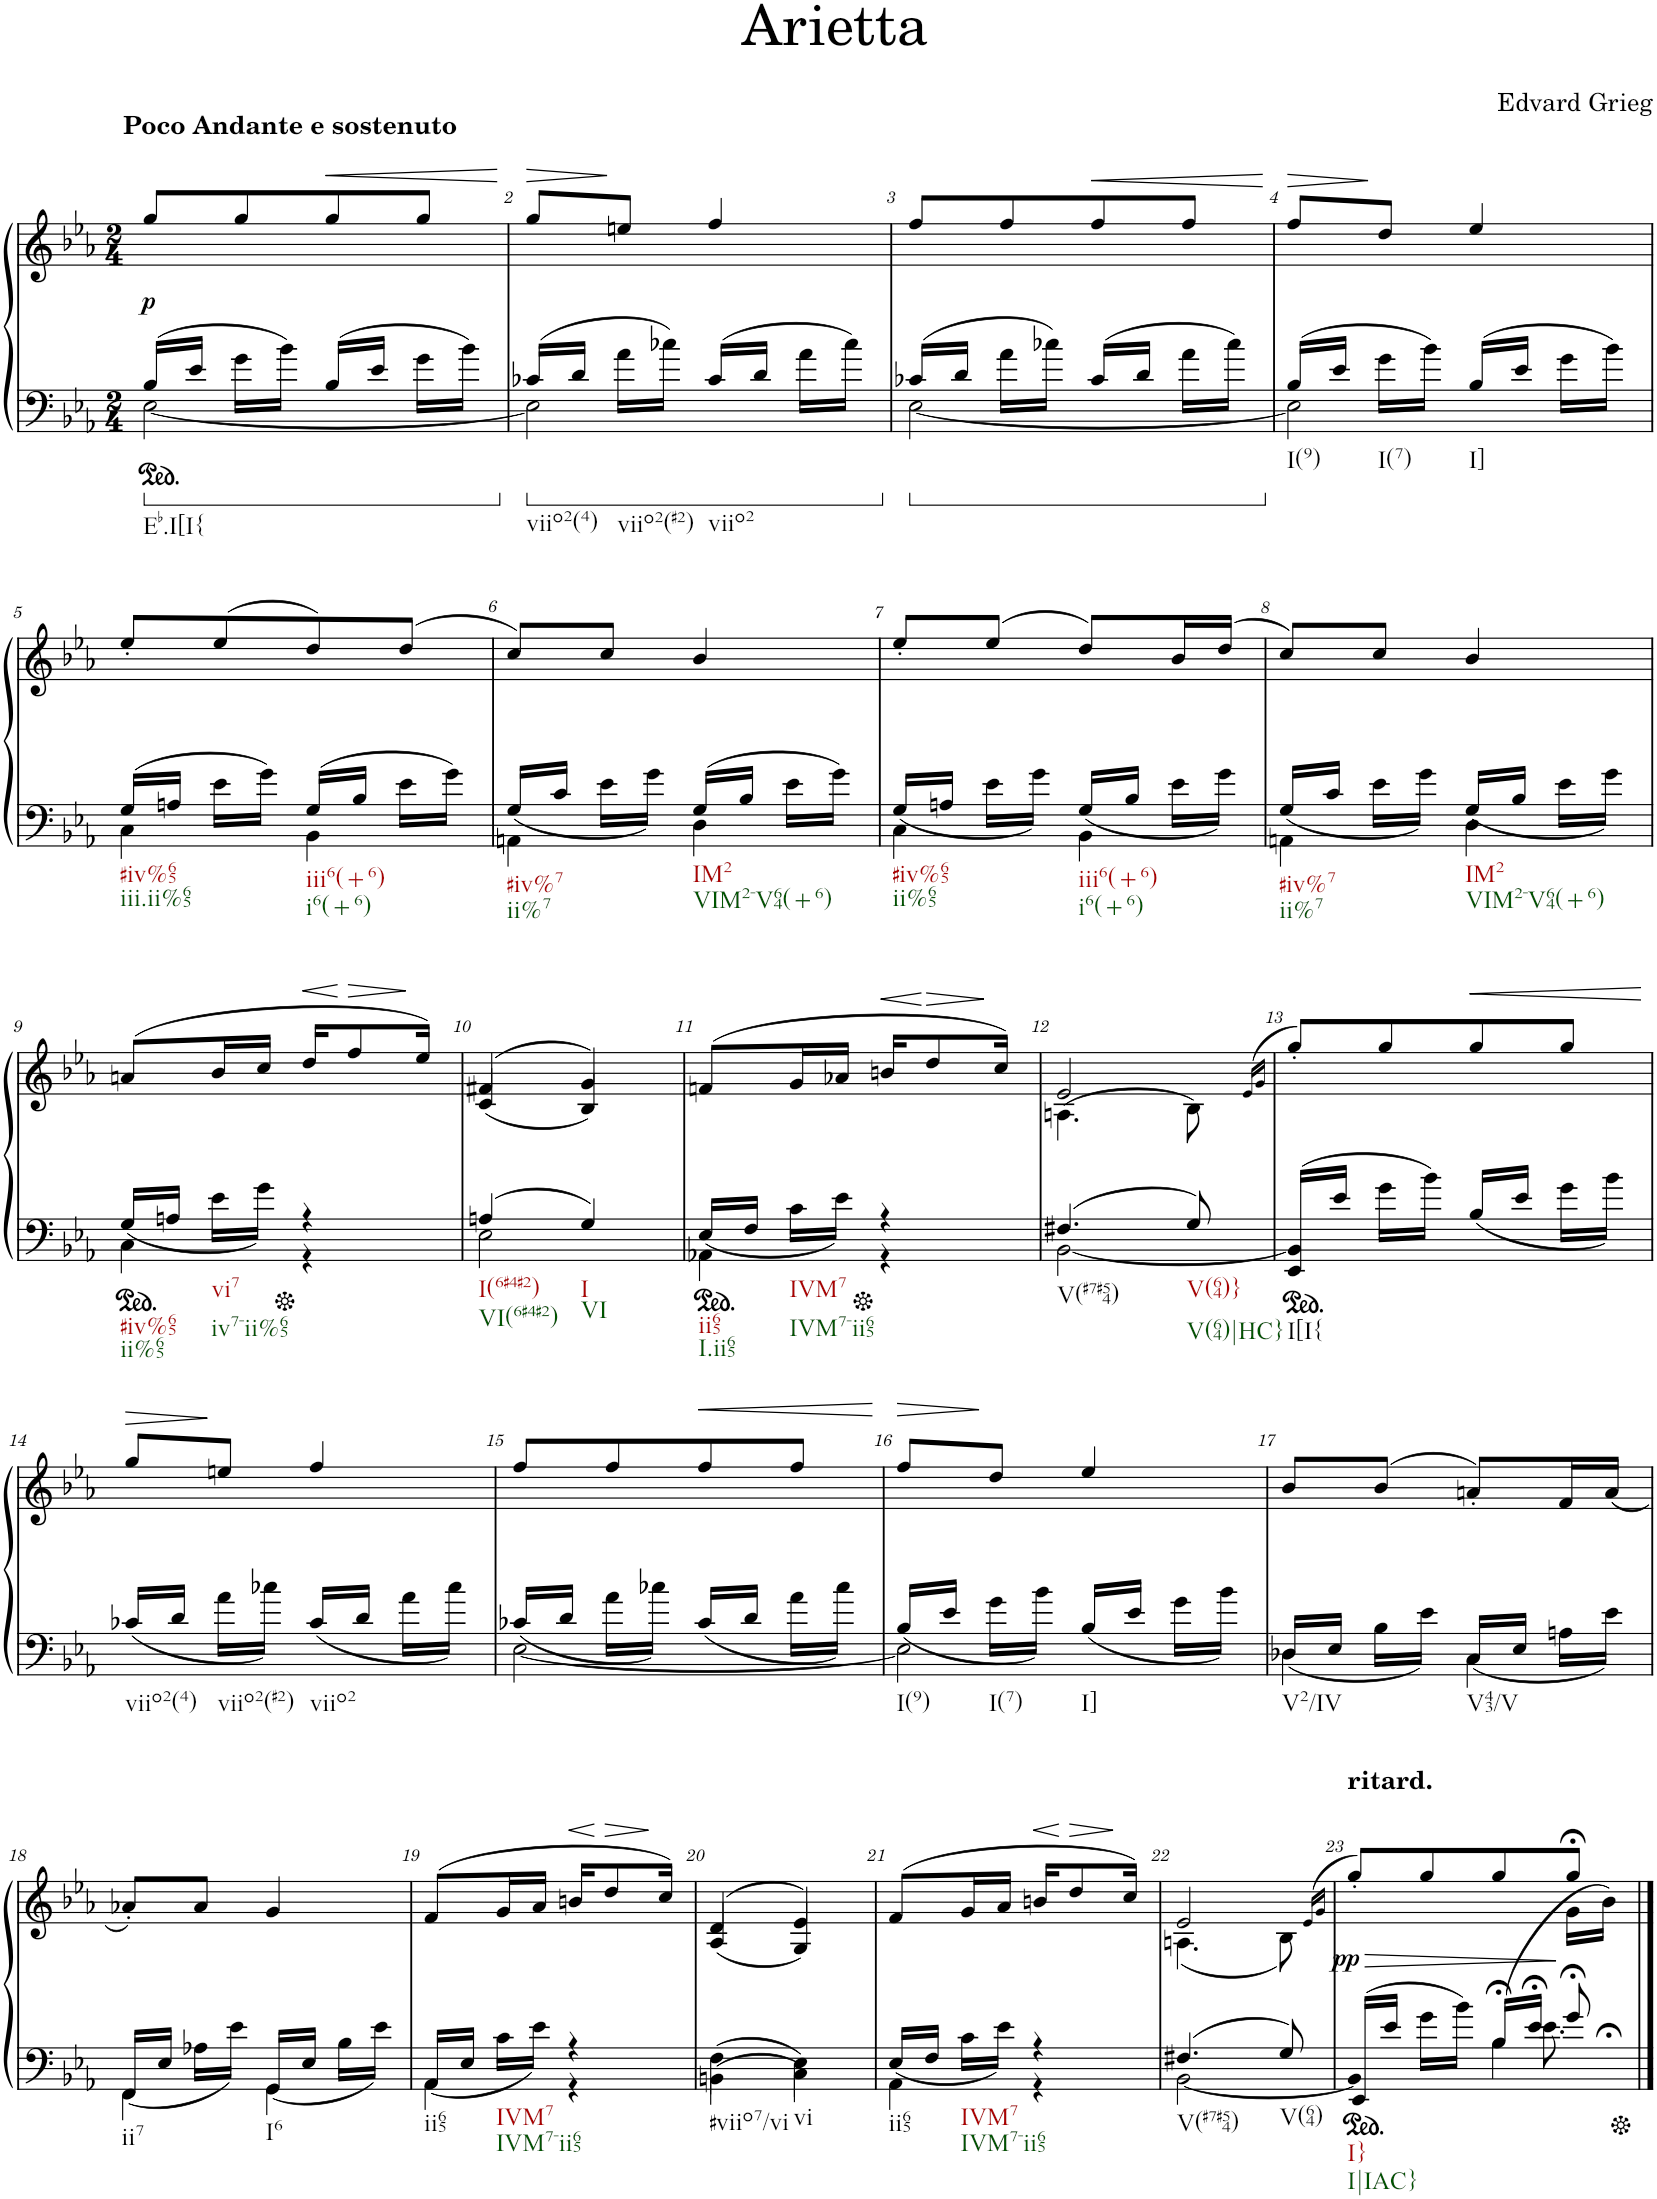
**kern	**kern	**dynam
*part1	*part1	*part1
*staff2	*staff1	*staff1/2
*I"Piano	*	*
*I'Pno	*	*
*clefF4	*clefG2	*
*k[b-e-a-]	*k[b-e-a-]	*
*E-:	*E-:	*
*M2/4	*M2/4	*
=1	=1	=1
*^	*	*
!	!	!LO:TX:a:B:t=Poco Andante e sostenuto	!
!LO:TX:b:t=Eb.I[I{	!	!	!
!	!	!	!LO:DY:b
16B-/LL	[2E-\	8gg/L	p
16e-/JJ	.	.	.
16g\LL	.	8gg/	.
16b-\JJ	.	.	.
!	!	!	!LO:HP:b
16B-/LL	.	8gg/	<
16e-/JJ	.	.	.
16g\LL	.	8gg/J	.
16b-\JJ	.	.	.
*v	*v	*	*
.	.	[
=2	=2	=2
*^	*	*
!LO:TX:b:t=viio2(4)	!	!	!
!	!	!	!LO:HP:b
16c-X/LL	2E-\]	8gg/L	>
16d/JJ	.	.	.
!LO:TX:b:t=viio2(#2)	!	!	!
16a-\LL	.	8een/J	]
16cc-X\JJ	.	.	.
!LO:TX:b:t=viio2	!	!	!
16c-/LL	.	4ff/	.
16d/JJ	.	.	.
16a-\LL	.	.	.
16cc-\JJ	.	.	.
=3	=3	=3	=3
16c-X/LL	[2E-\	8ff/L	.
16d/JJ	.	.	.
16a-\LL	.	8ff/	.
16cc-X\JJ	.	.	.
!	!	!	!LO:HP:b
16c-/LL	.	8ff/	<
16d/JJ	.	.	.
16a-\LL	.	8ff/J	.
16cc-\JJ	.	.	.
*v	*v	*	*
.	.	[
=4	=4	=4
*^	*	*
!LO:TX:b:t=I(9)	!	!	!
!	!	!	!LO:HP:b
16B-/LL	2E-\]	8ff/L	>
16e-/JJ	.	.	.
!LO:TX:b:t=I(7)	!	!	!
16g\LL	.	8dd/J	]
16b-\JJ	.	.	.
!LO:TX:b:t=I]	!	!	!
16B-/LL	.	4ee-/	.
16e-/JJ	.	.	.
16g\LL	.	.	.
16b-\JJ	.	.	.
!!LO:LB:g=z
=5	=5	=5	=5
!LO:TX:b:t=#iv%65	!	!	!
!LO:TX:b:t=iii.ii%65	!	!	!
16G/LL	4C\	8ee-'/L	.
16An/JJ	.	.	.
16e-\LL	.	(>8ee-/	.
16g\JJ	.	.	.
!LO:TX:b:t=iii6(+6)	!	!	!
!LO:TX:b:t=i6(+6)	!	!	!
16G/LL	4BB-\	8dd/)	.
16B-/JJ	.	.	.
16e-\LL	.	(>8dd/J	.
16g\JJ	.	.	.
=6	=6	=6	=6
!LO:TX:b:t=#iv%7	!	!	!
!LO:TX:b:t=ii%7	!	!	!
16G/LL	4AAn\	8cc/L)	.
16c/JJ	.	.	.
16e-\LL	.	8cc/J	.
16g\JJ	.	.	.
!LO:TX:b:t=IM2	!	!	!
!LO:TX:b:t=VIM2-V64(+6)	!	!	!
16G/LL	4D\	4b-/	.
16B-/JJ	.	.	.
16e-\LL	.	.	.
16g\JJ	.	.	.
=7	=7	=7	=7
!LO:TX:b:t=#iv%65	!	!	!
!LO:TX:b:t=ii%65	!	!	!
16G/LL	4C\	8ee-'/L	.
16An/JJ	.	.	.
16e-\LL	.	(>8ee-/J	.
16g\JJ	.	.	.
!LO:TX:b:t=iii6(+6)	!	!	!
!LO:TX:b:t=i6(+6)	!	!	!
16G/LL	4BB-\	8dd/L)	.
16B-/JJ	.	.	.
16e-\LL	.	16b-/L	.
16g\JJ	.	(>16dd/JJ	.
=8	=8	=8	=8
!LO:TX:b:t=#iv%7	!	!	!
!LO:TX:b:t=ii%7	!	!	!
16G/LL	4AAn\	8cc/L)	.
16c/JJ	.	.	.
16e-\LL	.	8cc/J	.
16g\JJ	.	.	.
!LO:TX:b:t=IM2	!	!	!
!LO:TX:b:t=VIM2-V64(+6)	!	!	!
16G/LL	4D\	4b-/	.
16B-/JJ	.	.	.
16e-\LL	.	.	.
16g\JJ	.	.	.
!!LO:LB:g=z
=9	=9	=9	=9
!LO:TX:b:t=#iv%65	!	!	!
!LO:TX:b:t=ii%65	!	!	!
16G/LL	4C\	(>8an/L	.
16An/JJ	.	.	.
!LO:TX:b:t=vi7	!	!	!
!LO:TX:b:t=iv7-ii%65	!	!	!
16e-\LL	.	16b-/L	.
16g\JJ	.	16cc/JJ	.
!	!	!	!LO:HP:b
4r	4r	16dd/KL	<
!	!	!	!LO:HP:n=1:b
.	.	8ff/	[ >
.	.	16ee-/Jk)	]
=10	=10	=10	=10
*	*	*^	*
!LO:TX:b:t=I(6#4#2)	!	!	!	!
!LO:TX:b:t=VI(6#4#2)	!	!	!	!
4An/	2E-\	(4f#X/	(<4c/	.
!LO:TX:b:t=I	!	!	!	!
!LO:TX:b:t=VI	!	!	!	!
4G/	.	4g/)	4B-/)	.
=11	=11	=11	=11	=11
!LO:TX:b:t=ii65	!	!	!	!
!LO:TX:b:t=I.ii65	!	!	!	!
*	*	*v	*v	*
16E-/LL	4AA-X\	(>8fn/L	.
16F/JJ	.	.	.
!LO:TX:b:t=IVM7	!	!	!
!LO:TX:b:t=IVM7-ii65	!	!	!
16c\LL	.	16g/L	.
16e-\JJ	.	16a-X/JJ	.
!	!	!	!LO:HP:b
4r	4r	16bn/KL	<
!	!	!	!LO:HP:n=1:b
.	.	8dd/	[ >
.	.	16cc/Jk)	]
=12	=12	=12	=12
*	*	*^	*
!LO:TX:b:t=V(#7#54)	!	!	!	!
4.F#X/	[2BB-\	2e-/	(>4.An\	.
!LO:TX:b:t=V(64)}	!	!	!	!
!LO:TX:b:t=V(64)|HC}	!	!	!	!
8G/	.	.	8B-\)	.
*v	*v	*	*	*
*	*v	*v	*
.	(>16qe-/LL	.
.	16qg/JJ	.
=13	=13	=13
!LO:TX:b:t=I[I{	!	!
16EE-/ 16BB-/]LL	8gg'/L)	.
16e-/JJ	.	.
16g\LL	8gg/	.
16b-\JJ	.	.
!	!	!LO:HP:b
16B-/LL	8gg/	<
16e-/JJ	.	.
16g\LL	8gg/J	.
16b-\JJ	.	.
.	.	[
!!LO:LB:g=z
=14	=14	=14
!LO:TX:b:t=viio2(4)	!	!
!	!	!LO:HP:b
16c-X/LL	8gg/L	>
16d/JJ	.	.
!LO:TX:b:t=viio2(#2)	!	!
16a-\LL	8een/J	]
16cc-X\JJ	.	.
!LO:TX:b:t=viio2	!	!
16c-/LL	4ff/	.
16d/JJ	.	.
16a-\LL	.	.
16cc-\JJ	.	.
=15	=15	=15
*^	*	*
16c-X/LL	[2E-\	8ff/L	.
16d/JJ	.	.	.
16a-\LL	.	8ff/	.
16cc-X\JJ	.	.	.
!	!	!	!LO:HP:b
16c-/LL	.	8ff/	<
16d/JJ	.	.	.
16a-\LL	.	8ff/J	.
16cc-\JJ	.	.	.
*v	*v	*	*
.	.	[
=16	=16	=16
*^	*	*
!LO:TX:b:t=I(9)	!	!	!
!	!	!	!LO:HP:b
16B-/LL	2E-\]	8ff/L	>
16e-/JJ	.	.	.
!LO:TX:b:t=I(7)	!	!	!
16g\LL	.	8dd/J	]
16b-\JJ	.	.	.
!LO:TX:b:t=I]	!	!	!
16B-/LL	.	4ee-/	.
16e-/JJ	.	.	.
16g\LL	.	.	.
16b-\JJ	.	.	.
=17	=17	=17	=17
!LO:TX:b:t=V2/IV	!	!	!
16D-X/LL	4D-\	8b-/L	.
16E-/JJ	.	.	.
16B-\LL	.	(>8b-/J	.
16e-\JJ	.	.	.
!LO:TX:b:t=V43/V	!	!	!
16C/LL	4C\	8an'/L)	.
16E-/JJ	.	.	.
16An\LL	.	16f/L	.
16e-\JJ	.	(16a/JJ	.
!!LO:LB:g=z
=18	=18	=18	=18
!LO:TX:b:t=ii7	!	!	!
16FF/LL	4FF\	8a-X'/L)	.
16E-/JJ	.	.	.
16A-X\LL	.	8a-/J	.
16e-\JJ	.	.	.
!LO:TX:b:t=I6	!	!	!
16GG/LL	4GG\	4g/	.
16E-/JJ	.	.	.
16B-\LL	.	.	.
16e-\JJ	.	.	.
=19	=19	=19	=19
!LO:TX:b:t=ii65	!	!	!
16AA-/LL	4AA-\	(>8f/L	.
16E-/JJ	.	.	.
!LO:TX:b:t=IVM7	!	!	!
!LO:TX:b:t=IVM7-ii65	!	!	!
16c\LL	.	16g/L	.
16e-\JJ	.	16a-/JJ	.
!	!	!	!LO:HP:b
4r	4r	16bn/KL	<
!	!	!	!LO:HP:n=1:b
.	.	8dd/	[ >
.	.	16cc/Jk)	]
=20	=20	=20	=20
*	*	*^	*
!LO:TX:b:t=#viio7/vi	!	!	!	!
4BBn\	4F\	(4d/	(<4A-/	.
!LO:TX:b:t=vi	!	!	!	!
4C\	4E-\	4e-/)	4G/)	.
=21	=21	=21	=21	=21
!LO:TX:b:t=ii65	!	!	!	!
*	*	*v	*v	*
16E-/LL	4AA-\	(>8f/L	.
16F/JJ	.	.	.
!LO:TX:b:t=IVM7	!	!	!
!LO:TX:b:t=IVM7-ii65	!	!	!
16c\LL	.	16g/L	.
16e-\JJ	.	16a-/JJ	.
!	!	!	!LO:HP:b
4r	4r	16bn/KL	<
!	!	!	!LO:HP:n=1:b
.	.	8dd/	[ >
.	.	16cc/Jk)	]
=22	=22	=22	=22
*	*	*^	*
!LO:TX:b:t=V(#7#54)	!	!	!	!
4.F#X/	[2BB-\	2e-/	(4.An\	.
!LO:TX:b:t=V(64)	!	!	!	!
8G/	.	.	8B-\)	.
*v	*v	*	*	*
.	(>16qe-/LL	.	.
.	16qg/JJ	.	.
=23	=23	=23	=23
*^	*	*	*
*ped	*	*	*	*
*^	*^	*	*	*
!	!	!	!	!LO:TX:a:B:t=ritard.	!	!
!LO:TX:b:t=I}	!	!	!	!	!	!
!LO:TX:b:t=I|IAC}	!	!	!	!	!	!
!	!	!	!	!	!	!LO:HP:b
!	!	!	!	!	!	!LO:DY:n=1:b
4.ryy	16EE-/LL	4BB-]	16ryy	8gg'/L)	4.ryy	> pp
*	*	*v	*v	*	*	*
.	16e-/JJ	.	.	.	.
.	16g\LL	.	8gg/	.	.
.	16b-\JJ	.	.	.	.
.	(16B-;</LL	4B-\	8gg/	.	.
*	*	*^	*	*	*
.	16e-;</JJ	.	8.e-\	.	.	.
8g/	8ryy	.	.	8gg;</J	16g;<\LL	]
.	.	.	.	.	16b-;<\JJ)	.
*v	*v	*v	*v	*	*	*
*	*Xped	*	*
*	*v	*v	*
==	==	==
*-	*-	*-
